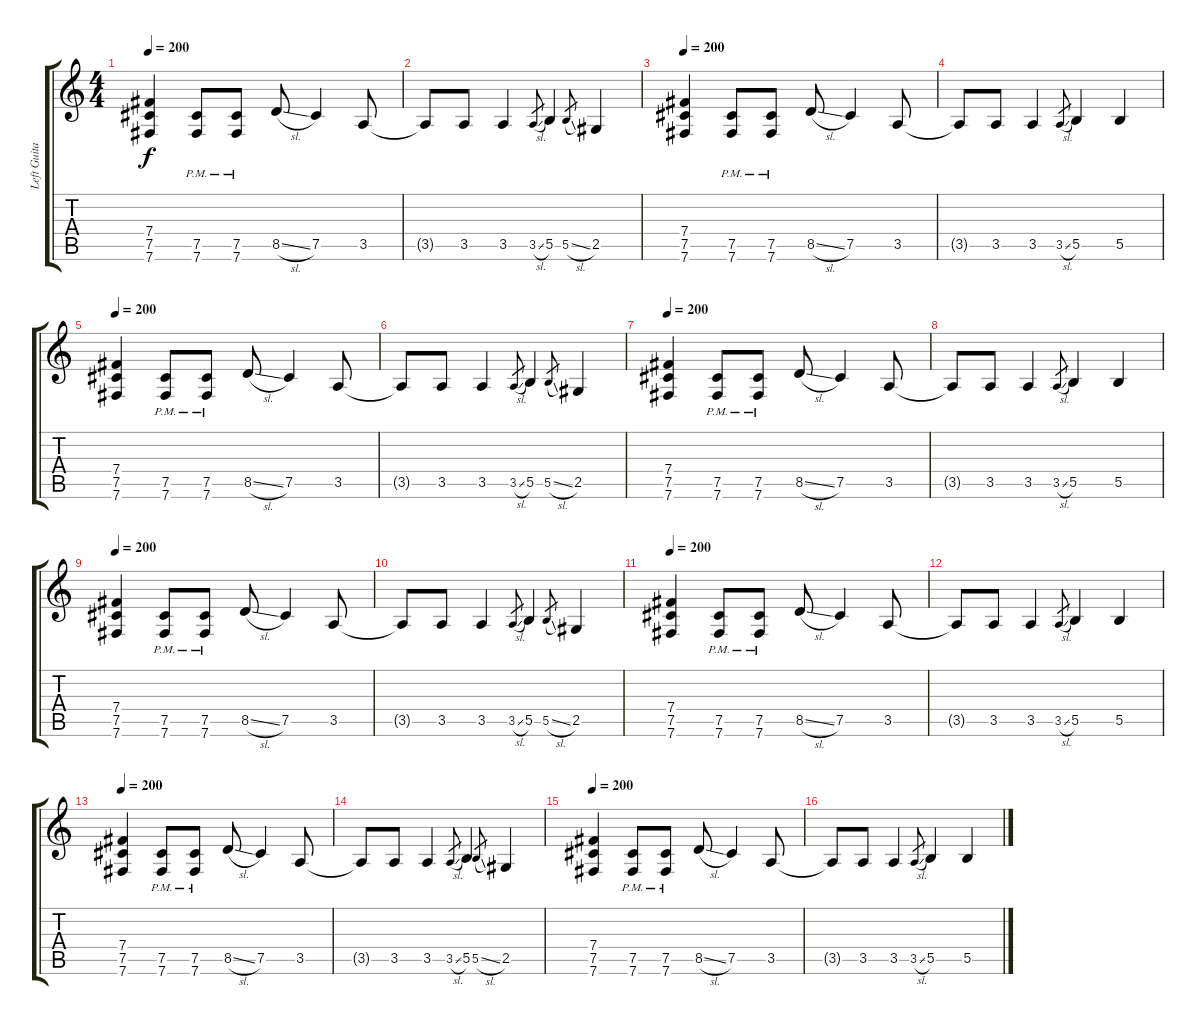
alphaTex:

\track ("Left Guitar" "Left Guita") {instrument distortionguitar}
\staff {score tabs}
\tuning (Db4 Ab3 E3 B2 Gb2 B1) {hide}
\ts (4 4)
\tempo 200
\clef g2
\ks c
(7.4 7.5 7.6).4{dy f} (7.5 7.6{pm}).8 (7.5 7.6{pm}).8 8.5{sl}.8 7.5.4 3.5.8 |
3.5{t}.8 3.5.8 3.5.4 3.5{sl}.8{gr} 5.5.4 5.5{sl}.8{gr} 2.5.4 |
\tempo 200
(7.4 7.5 7.6).4 (7.5 7.6{pm}).8 (7.5 7.6{pm}).8 8.5{sl}.8 7.5.4 3.5.8 |
3.5{t}.8 3.5.8 3.5.4 3.5{sl}.8{gr} 5.5.4 5.5.4 |
\tempo 200
(7.4 7.5 7.6).4 (7.5 7.6{pm}).8 (7.5 7.6{pm}).8 8.5{sl}.8 7.5.4 3.5.8 |
3.5{t}.8 3.5.8 3.5.4 3.5{sl}.8{gr} 5.5.4 5.5{sl}.8{gr} 2.5.4 |
\tempo 200
(7.4 7.5 7.6).4 (7.5 7.6{pm}).8 (7.5 7.6{pm}).8 8.5{sl}.8 7.5.4 3.5.8 |
3.5{t}.8 3.5.8 3.5.4 3.5{sl}.8{gr} 5.5.4 5.5.4 |
\tempo 200
(7.4 7.5 7.6).4 (7.5 7.6{pm}).8 (7.5 7.6{pm}).8 8.5{sl}.8 7.5.4 3.5.8 |
3.5{t}.8 3.5.8 3.5.4 3.5{sl}.8{gr} 5.5.4 5.5{sl}.8{gr} 2.5.4 |
\tempo 200
(7.4 7.5 7.6).4 (7.5 7.6{pm}).8 (7.5 7.6{pm}).8 8.5{sl}.8 7.5.4 3.5.8 |
3.5{t}.8 3.5.8 3.5.4 3.5{sl}.8{gr} 5.5.4 5.5.4 |
\tempo 200
(7.4 7.5 7.6).4 (7.5 7.6{pm}).8 (7.5 7.6{pm}).8 8.5{sl}.8 7.5.4 3.5.8 |
3.5{t}.8 3.5.8 3.5.4 3.5{sl}.8{gr} 5.5.4 5.5{sl}.8{gr} 2.5.4 |
\tempo 200
(7.4 7.5 7.6).4 (7.5 7.6{pm}).8 (7.5 7.6{pm}).8 8.5{sl}.8 7.5.4 3.5.8 |
3.5{t}.8 3.5.8 3.5.4 3.5{sl}.8{gr} 5.5.4 5.5.4
